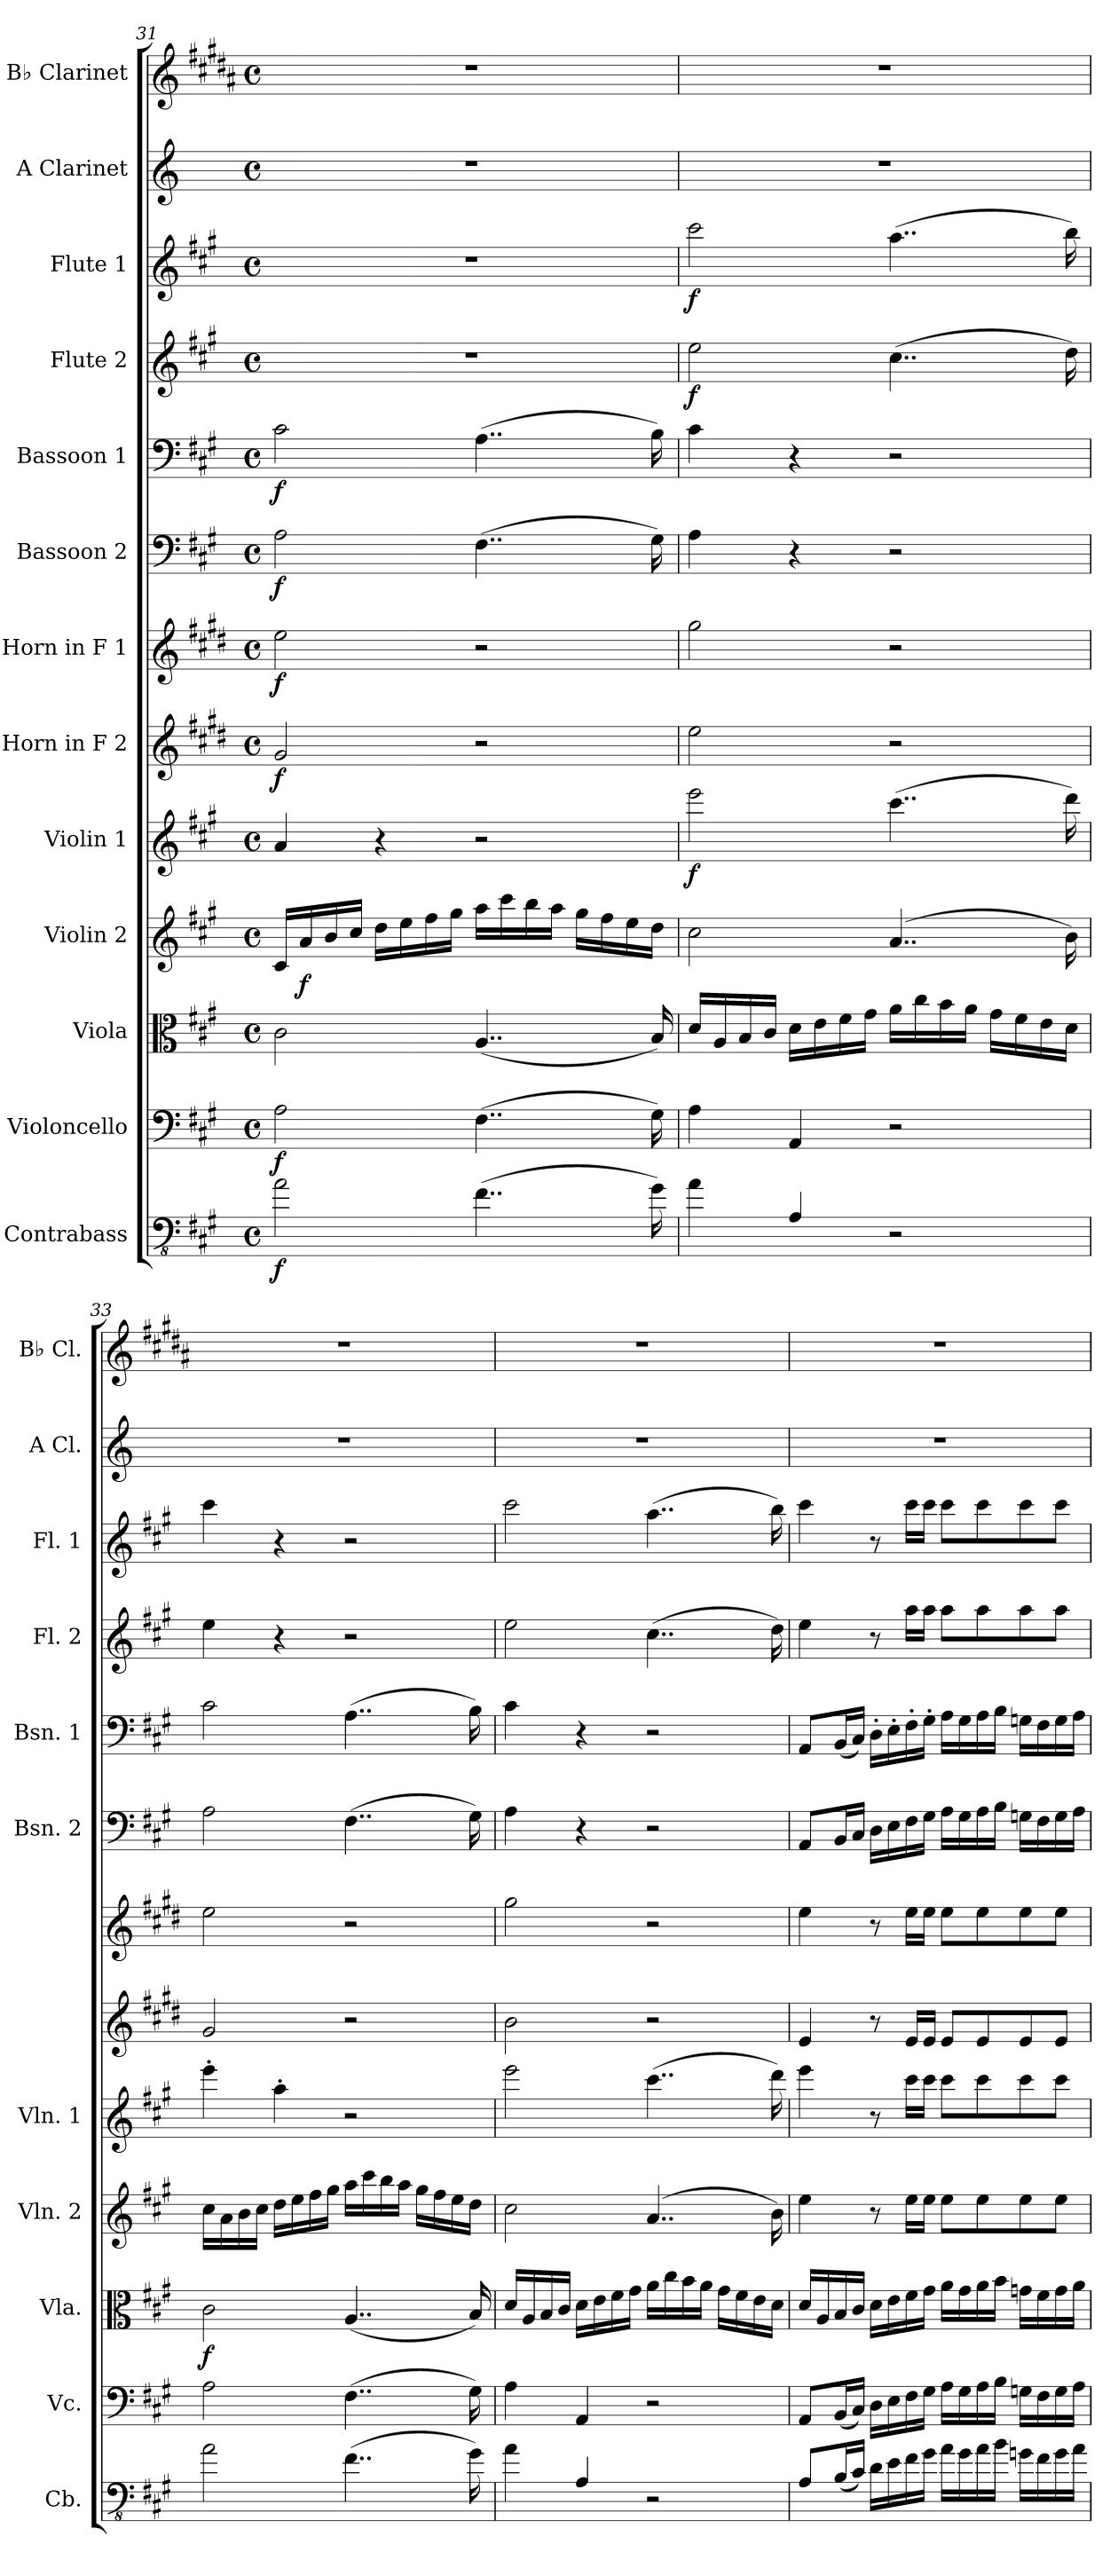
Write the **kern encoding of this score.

**kern	**dynam	**kern	**dynam	**kern	**dynam	**kern	**dynam	**kern	**dynam	**kern	**dynam	**kern	**dynam	**kern	**dynam	**kern	**dynam	**kern	**dynam	**kern	**dynam	**kern	**kern
*part13	*part13	*part12	*part12	*part11	*part11	*part10	*part10	*part9	*part9	*part8	*part8	*part7	*part7	*part6	*part6	*part5	*part5	*part4	*part4	*part3	*part3	*part2	*part1
*staff13	*staff13	*staff12	*staff12	*staff11	*staff11	*staff10	*staff10	*staff9	*staff9	*staff8	*staff8	*staff7	*staff7	*staff6	*staff6	*staff5	*staff5	*staff4	*staff4	*staff3	*staff3	*staff2	*staff1
*I"Contrabass	*	*I"Violoncello	*	*I"Viola	*	*I"Violin 2	*	*I"Violin 1	*	*I"Horn in F 2	*	*I"Horn in F 1	*	*I"Bassoon 2	*	*I"Bassoon 1	*	*I"Flute 2	*	*I"Flute 1	*	*I"A Clarinet	*I"B♭ Clarinet
*I'Cb.	*	*I'Vc.	*	*I'Vla.	*	*I'Vln. 2	*	*I'Vln. 1	*	*	*	*	*	*I'Bsn. 2	*	*I'Bsn. 1	*	*I'Fl. 2	*	*I'Fl. 1	*	*I'A Cl.	*I'B♭ Cl.
!!LO:PB:g=z
*clefFv4	*	*clefF4	*	*clefC3	*	*clefG2	*	*clefG2	*	*clefG2	*	*clefG2	*	*clefF4	*	*clefF4	*	*clefG2	*	*clefG2	*	*clefG2	*clefG2
*ITrd7c12	*	*	*	*	*	*	*	*	*	*ITrd4c7	*	*ITrd4c7	*	*	*	*	*	*	*	*	*	*ITrd2c3	*ITrd1c2
*k[f#c#g#]	*	*k[f#c#g#]	*	*k[f#c#g#]	*	*k[f#c#g#]	*	*k[f#c#g#]	*	*k[f#c#g#]	*	*k[f#c#g#]	*	*k[f#c#g#]	*	*k[f#c#g#]	*	*k[f#c#g#]	*	*k[f#c#g#]	*	*k[f#c#g#]	*k[f#c#g#]
*M4/4	*	*M4/4	*	*M4/4	*	*M4/4	*	*M4/4	*	*M4/4	*	*M4/4	*	*M4/4	*	*M4/4	*	*M4/4	*	*M4/4	*	*M4/4	*M4/4
*met(c)	*	*met(c)	*	*met(c)	*	*met(c)	*	*met(c)	*	*met(c)	*	*met(c)	*	*met(c)	*	*met(c)	*	*met(c)	*	*met(c)	*	*met(c)	*met(c)
=31	=31	=31	=31	=31	=31	=31	=31	=31	=31	=31	=31	=31	=31	=31	=31	=31	=31	=31	=31	=31	=31	=31	=31
!	!LO:DY:b	!	!LO:DY:b	!	!	!	!	!	!	!	!LO:DY:b	!	!LO:DY:b	!	!LO:DY:b	!	!LO:DY:b	!	!	!	!	!	!
2AA\	f	2A\	f	2c#\	.	16c#/LL	.	4a/	.	2c#/	f	2a\	f	2A\	f	2c#\	f	1r	.	1r	.	1r	1r
!	!	!	!	!	!	!	!LO:DY:b	!	!	!	!	!	!	!	!	!	!	!	!	!	!	!	!
.	.	.	.	.	.	16a/	f	.	.	.	.	.	.	.	.	.	.	.	.	.	.	.	.
.	.	.	.	.	.	16b/	.	.	.	.	.	.	.	.	.	.	.	.	.	.	.	.	.
.	.	.	.	.	.	16cc#/JJ	.	.	.	.	.	.	.	.	.	.	.	.	.	.	.	.	.
.	.	.	.	.	.	16dd\LL	.	4r	.	.	.	.	.	.	.	.	.	.	.	.	.	.	.
.	.	.	.	.	.	16ee\	.	.	.	.	.	.	.	.	.	.	.	.	.	.	.	.	.
.	.	.	.	.	.	16ff#\	.	.	.	.	.	.	.	.	.	.	.	.	.	.	.	.	.
.	.	.	.	.	.	16gg#\JJ	.	.	.	.	.	.	.	.	.	.	.	.	.	.	.	.	.
(>4..FF#\	.	(>4..F#\	.	(<4..A/	.	16aa\LL	.	2r	.	2r	.	2r	.	(>4..F#\	.	(>4..A\	.	.	.	.	.	.	.
.	.	.	.	.	.	16ccc#\	.	.	.	.	.	.	.	.	.	.	.	.	.	.	.	.	.
.	.	.	.	.	.	16bb\	.	.	.	.	.	.	.	.	.	.	.	.	.	.	.	.	.
.	.	.	.	.	.	16aa\JJ	.	.	.	.	.	.	.	.	.	.	.	.	.	.	.	.	.
.	.	.	.	.	.	16gg#\LL	.	.	.	.	.	.	.	.	.	.	.	.	.	.	.	.	.
.	.	.	.	.	.	16ff#\	.	.	.	.	.	.	.	.	.	.	.	.	.	.	.	.	.
.	.	.	.	.	.	16ee\	.	.	.	.	.	.	.	.	.	.	.	.	.	.	.	.	.
16GG#\)	.	16G#\)	.	16B/)	.	16dd\JJ	.	.	.	.	.	.	.	16G#\)	.	16B\)	.	.	.	.	.	.	.
=32	=32	=32	=32	=32	=32	=32	=32	=32	=32	=32	=32	=32	=32	=32	=32	=32	=32	=32	=32	=32	=32	=32	=32
!	!	!	!	!	!	!	!	!	!LO:DY:b	!	!	!	!	!	!	!	!	!	!LO:DY:b	!	!LO:DY:b	!	!
4AA\	.	4A\	.	16d/LL	.	2cc#\	.	2eee\	f	2a\	.	2cc#\	.	4A\	.	4c#\	.	2ee\	f	2ccc#\	f	1r	1r
.	.	.	.	16A/	.	.	.	.	.	.	.	.	.	.	.	.	.	.	.	.	.	.	.
.	.	.	.	16B/	.	.	.	.	.	.	.	.	.	.	.	.	.	.	.	.	.	.	.
.	.	.	.	16c#/JJ	.	.	.	.	.	.	.	.	.	.	.	.	.	.	.	.	.	.	.
4AAA/	.	4AA/	.	16d\LL	.	.	.	.	.	.	.	.	.	4r	.	4r	.	.	.	.	.	.	.
.	.	.	.	16e\	.	.	.	.	.	.	.	.	.	.	.	.	.	.	.	.	.	.	.
.	.	.	.	16f#\	.	.	.	.	.	.	.	.	.	.	.	.	.	.	.	.	.	.	.
.	.	.	.	16g#\JJ	.	.	.	.	.	.	.	.	.	.	.	.	.	.	.	.	.	.	.
2r	.	2r	.	16a\LL	.	(>4..a/	.	(>4..ccc#\	.	2r	.	2r	.	2r	.	2r	.	(>4..cc#\	.	(>4..aa\	.	.	.
.	.	.	.	16cc#\	.	.	.	.	.	.	.	.	.	.	.	.	.	.	.	.	.	.	.
.	.	.	.	16b\	.	.	.	.	.	.	.	.	.	.	.	.	.	.	.	.	.	.	.
.	.	.	.	16a\JJ	.	.	.	.	.	.	.	.	.	.	.	.	.	.	.	.	.	.	.
.	.	.	.	16g#\LL	.	.	.	.	.	.	.	.	.	.	.	.	.	.	.	.	.	.	.
.	.	.	.	16f#\	.	.	.	.	.	.	.	.	.	.	.	.	.	.	.	.	.	.	.
.	.	.	.	16e\	.	.	.	.	.	.	.	.	.	.	.	.	.	.	.	.	.	.	.
.	.	.	.	16d\JJ	.	16b\)	.	16ddd\)	.	.	.	.	.	.	.	.	.	16dd\)	.	16bb\)	.	.	.
!!LO:PB:g=z
=33	=33	=33	=33	=33	=33	=33	=33	=33	=33	=33	=33	=33	=33	=33	=33	=33	=33	=33	=33	=33	=33	=33	=33
!	!	!	!	!	!LO:DY:b	!	!	!	!	!	!	!	!	!	!	!	!	!	!	!	!	!	!
2AA\	.	2A\	.	2c#\	f	16cc#\LL	.	4eee'\	.	2c#/	.	2a\	.	2A\	.	2c#\	.	4ee\	.	4ccc#\	.	1r	1r
.	.	.	.	.	.	16a\	.	.	.	.	.	.	.	.	.	.	.	.	.	.	.	.	.
.	.	.	.	.	.	16b\	.	.	.	.	.	.	.	.	.	.	.	.	.	.	.	.	.
.	.	.	.	.	.	16cc#\JJ	.	.	.	.	.	.	.	.	.	.	.	.	.	.	.	.	.
.	.	.	.	.	.	16dd\LL	.	4aa'\	.	.	.	.	.	.	.	.	.	4r	.	4r	.	.	.
.	.	.	.	.	.	16ee\	.	.	.	.	.	.	.	.	.	.	.	.	.	.	.	.	.
.	.	.	.	.	.	16ff#\	.	.	.	.	.	.	.	.	.	.	.	.	.	.	.	.	.
.	.	.	.	.	.	16gg#\JJ	.	.	.	.	.	.	.	.	.	.	.	.	.	.	.	.	.
(>4..FF#\	.	(>4..F#\	.	(<4..A/	.	16aa\LL	.	2r	.	2r	.	2r	.	(>4..F#\	.	(>4..A\	.	2r	.	2r	.	.	.
.	.	.	.	.	.	16ccc#\	.	.	.	.	.	.	.	.	.	.	.	.	.	.	.	.	.
.	.	.	.	.	.	16bb\	.	.	.	.	.	.	.	.	.	.	.	.	.	.	.	.	.
.	.	.	.	.	.	16aa\JJ	.	.	.	.	.	.	.	.	.	.	.	.	.	.	.	.	.
.	.	.	.	.	.	16gg#\LL	.	.	.	.	.	.	.	.	.	.	.	.	.	.	.	.	.
.	.	.	.	.	.	16ff#\	.	.	.	.	.	.	.	.	.	.	.	.	.	.	.	.	.
.	.	.	.	.	.	16ee\	.	.	.	.	.	.	.	.	.	.	.	.	.	.	.	.	.
16GG#\)	.	16G#\)	.	16B/)	.	16dd\JJ	.	.	.	.	.	.	.	16G#\)	.	16B\)	.	.	.	.	.	.	.
=34	=34	=34	=34	=34	=34	=34	=34	=34	=34	=34	=34	=34	=34	=34	=34	=34	=34	=34	=34	=34	=34	=34	=34
4AA\	.	4A\	.	16d/LL	.	2cc#\	.	2eee\	.	2e\	.	2cc#\	.	4A\	.	4c#\	.	2ee\	.	2ccc#\	.	1r	1r
.	.	.	.	16A/	.	.	.	.	.	.	.	.	.	.	.	.	.	.	.	.	.	.	.
.	.	.	.	16B/	.	.	.	.	.	.	.	.	.	.	.	.	.	.	.	.	.	.	.
.	.	.	.	16c#/JJ	.	.	.	.	.	.	.	.	.	.	.	.	.	.	.	.	.	.	.
4AAA/	.	4AA/	.	16d\LL	.	.	.	.	.	.	.	.	.	4r	.	4r	.	.	.	.	.	.	.
.	.	.	.	16e\	.	.	.	.	.	.	.	.	.	.	.	.	.	.	.	.	.	.	.
.	.	.	.	16f#\	.	.	.	.	.	.	.	.	.	.	.	.	.	.	.	.	.	.	.
.	.	.	.	16g#\JJ	.	.	.	.	.	.	.	.	.	.	.	.	.	.	.	.	.	.	.
2r	.	2r	.	16a\LL	.	(>4..a/	.	(>4..ccc#\	.	2r	.	2r	.	2r	.	2r	.	(>4..cc#\	.	(>4..aa\	.	.	.
.	.	.	.	16cc#\	.	.	.	.	.	.	.	.	.	.	.	.	.	.	.	.	.	.	.
.	.	.	.	16b\	.	.	.	.	.	.	.	.	.	.	.	.	.	.	.	.	.	.	.
.	.	.	.	16a\JJ	.	.	.	.	.	.	.	.	.	.	.	.	.	.	.	.	.	.	.
.	.	.	.	16g#\LL	.	.	.	.	.	.	.	.	.	.	.	.	.	.	.	.	.	.	.
.	.	.	.	16f#\	.	.	.	.	.	.	.	.	.	.	.	.	.	.	.	.	.	.	.
.	.	.	.	16e\	.	.	.	.	.	.	.	.	.	.	.	.	.	.	.	.	.	.	.
.	.	.	.	16d\JJ	.	16b\)	.	16ddd\)	.	.	.	.	.	.	.	.	.	16dd\)	.	16bb\)	.	.	.
!!LO:PB:g=z
=35	=35	=35	=35	=35	=35	=35	=35	=35	=35	=35	=35	=35	=35	=35	=35	=35	=35	=35	=35	=35	=35	=35	=35
8AAA/L	.	8AA/L	.	16d/LL	.	4ee\	.	4eee\	.	4A/	.	4a\	.	8AA/L	.	8AA/L	.	4ee\	.	4ccc#\	.	1r	1r
.	.	.	.	16A/	.	.	.	.	.	.	.	.	.	.	.	.	.	.	.	.	.	.	.
(<16BBB/L	.	(<16BB/L	.	16B/	.	.	.	.	.	.	.	.	.	16BB/L	.	(<16BB/L	.	.	.	.	.	.	.
16CC#/JJ)	.	16C#/JJ)	.	16c#/JJ	.	.	.	.	.	.	.	.	.	16C#/JJ	.	16C#/JJ)	.	.	.	.	.	.	.
16DD\LL	.	16D\LL	.	16d\LL	.	8r	.	8r	.	8r	.	8r	.	16D\LL	.	16D'\LL	.	8r	.	8r	.	.	.
16EE\	.	16E\	.	16e\	.	.	.	.	.	.	.	.	.	16E\	.	16E'\	.	.	.	.	.	.	.
16FF#\	.	16F#\	.	16f#\	.	16ee\LL	.	16ccc#\LL	.	16A/LL	.	16a\LL	.	16F#\	.	16F#'\	.	16aa\LL	.	16ccc#\LL	.	.	.
16GG#\JJ	.	16G#\JJ	.	16g#\JJ	.	16ee\JJ	.	16ccc#\JJ	.	16A/JJ	.	16a\JJ	.	16G#\JJ	.	16G#'\JJ	.	16aa\JJ	.	16ccc#\JJ	.	.	.
16AA\LL	.	16A\LL	.	16a\LL	.	8ee\L	.	8ccc#\L	.	8A/L	.	8a\L	.	16A\LL	.	16A\LL	.	8aa\L	.	8ccc#\L	.	.	.
16GG#\	.	16G#\	.	16g#\	.	.	.	.	.	.	.	.	.	16G#\	.	16G#\	.	.	.	.	.	.	.
16AA\	.	16A\	.	16a\	.	8ee\	.	8ccc#\	.	8A/	.	8a\	.	16A\	.	16A\	.	8aa\	.	8ccc#\	.	.	.
16BB\JJ	.	16B\JJ	.	16b\JJ	.	.	.	.	.	.	.	.	.	16B\JJ	.	16B\JJ	.	.	.	.	.	.	.
16GGn\LL	.	16Gn\LL	.	16gn\LL	.	8ee\	.	8ccc#\	.	8A/	.	8a\	.	16Gn\LL	.	16Gn\LL	.	8aa\	.	8ccc#\	.	.	.
16FF#\	.	16F#\	.	16f#\	.	.	.	.	.	.	.	.	.	16F#\	.	16F#\	.	.	.	.	.	.	.
16GG\	.	16G\	.	16g\	.	8ee\J	.	8ccc#\J	.	8A/J	.	8a\J	.	16G\	.	16G\	.	8aa\J	.	8ccc#\J	.	.	.
16AA\JJ	.	16A\JJ	.	16a\JJ	.	.	.	.	.	.	.	.	.	16A\JJ	.	16A\JJ	.	.	.	.	.	.	.
=	=	=	=	=	=	=	=	=	=	=	=	=	=	=	=	=	=	=	=	=	=	=	=
*-	*-	*-	*-	*-	*-	*-	*-	*-	*-	*-	*-	*-	*-	*-	*-	*-	*-	*-	*-	*-	*-	*-	*-
